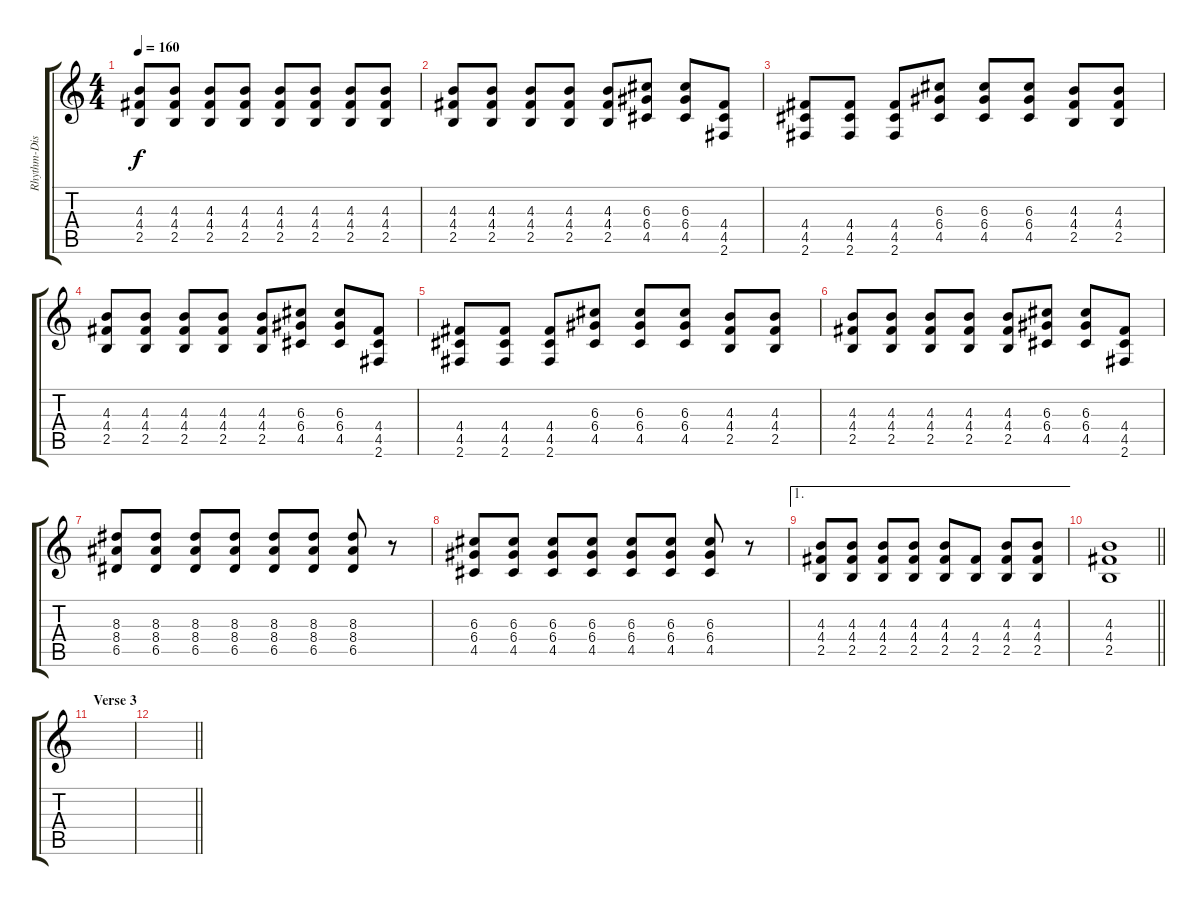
\track ("Rhythm-Dist Guitar" "Rhythm-Dis") {instrument overdrivenguitar}
\staff {score tabs}
\tuning (E4 B3 G3 D3 A2 E2) {hide}
\ts (4 4)
\tempo 160
\clef g2
\ks c
(4.3 4.4 2.5).8{dy f} (4.3 4.4 2.5).8 (4.3 4.4 2.5).8 (4.3 4.4 2.5).8 (4.3 4.4 2.5).8 (4.3 4.4 2.5).8 (4.3 4.4 2.5).8 (4.3 4.4 2.5).8 |
(4.3 4.4 2.5).8 (4.3 4.4 2.5).8 (4.3 4.4 2.5).8 (4.3 4.4 2.5).8 (4.3 4.4 2.5).8 (6.3 6.4 4.5).8 (6.3 6.4 4.5).8 (4.4 4.5 2.6).8 |
(4.4 4.5 2.6).8 (4.4 4.5 2.6).8 (4.4 4.5 2.6).8 (6.3 6.4 4.5).8 (6.3 6.4 4.5).8 (6.3 6.4 4.5).8 (4.3 4.4 2.5).8 (4.3 4.4 2.5).8 |
(4.3 4.4 2.5).8 (4.3 4.4 2.5).8 (4.3 4.4 2.5).8 (4.3 4.4 2.5).8 (4.3 4.4 2.5).8 (6.3 6.4 4.5).8 (6.3 6.4 4.5).8 (4.4 4.5 2.6).8 |
(4.4 4.5 2.6).8 (4.4 4.5 2.6).8 (4.4 4.5 2.6).8 (6.3 6.4 4.5).8 (6.3 6.4 4.5).8 (6.3 6.4 4.5).8 (4.3 4.4 2.5).8 (4.3 4.4 2.5).8 |
(4.3 4.4 2.5).8 (4.3 4.4 2.5).8 (4.3 4.4 2.5).8 (4.3 4.4 2.5).8 (4.3 4.4 2.5).8 (6.3 6.4 4.5).8 (6.3 6.4 4.5).8 (4.4 4.5 2.6).8 |
(8.3 8.4 6.5).8 (8.3 8.4 6.5).8 (8.3 8.4 6.5).8 (8.3 8.4 6.5).8 (8.3 8.4 6.5).8 (8.3 8.4 6.5).8 (8.3 8.4 6.5).8 r.8 |
(6.3 6.4 4.5).8 (6.3 6.4 4.5).8 (6.3 6.4 4.5).8 (6.3 6.4 4.5).8 (6.3 6.4 4.5).8 (6.3 6.4 4.5).8 (6.3 6.4 4.5).8 r.8 |
\ae 1
(4.3 4.4 2.5).8 (4.3 4.4 2.5).8 (4.3 4.4 2.5).8 (4.3 4.4 2.5).8 (4.3 4.4 2.5).8 (4.4 2.5).8 (4.3 4.4 2.5).8 (4.3 4.4 2.5).8 |
\barLineRight lightlight
(4.3 4.4 2.5).1 |
\section ("" "Verse 3")
|
\barLineRight lightlight
